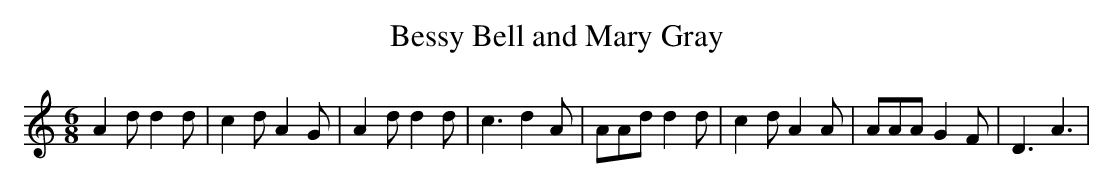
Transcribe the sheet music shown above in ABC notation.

X:1
T:Bessy Bell and Mary Gray
M:6/8
L:1/8
K:C
 A2 d d2 d| c2 d A2 G| A2 d d2 d| c3 d2 A| AAd d2 d| c2 d A2 A| AAA G2 F|\
 D3 A3|
